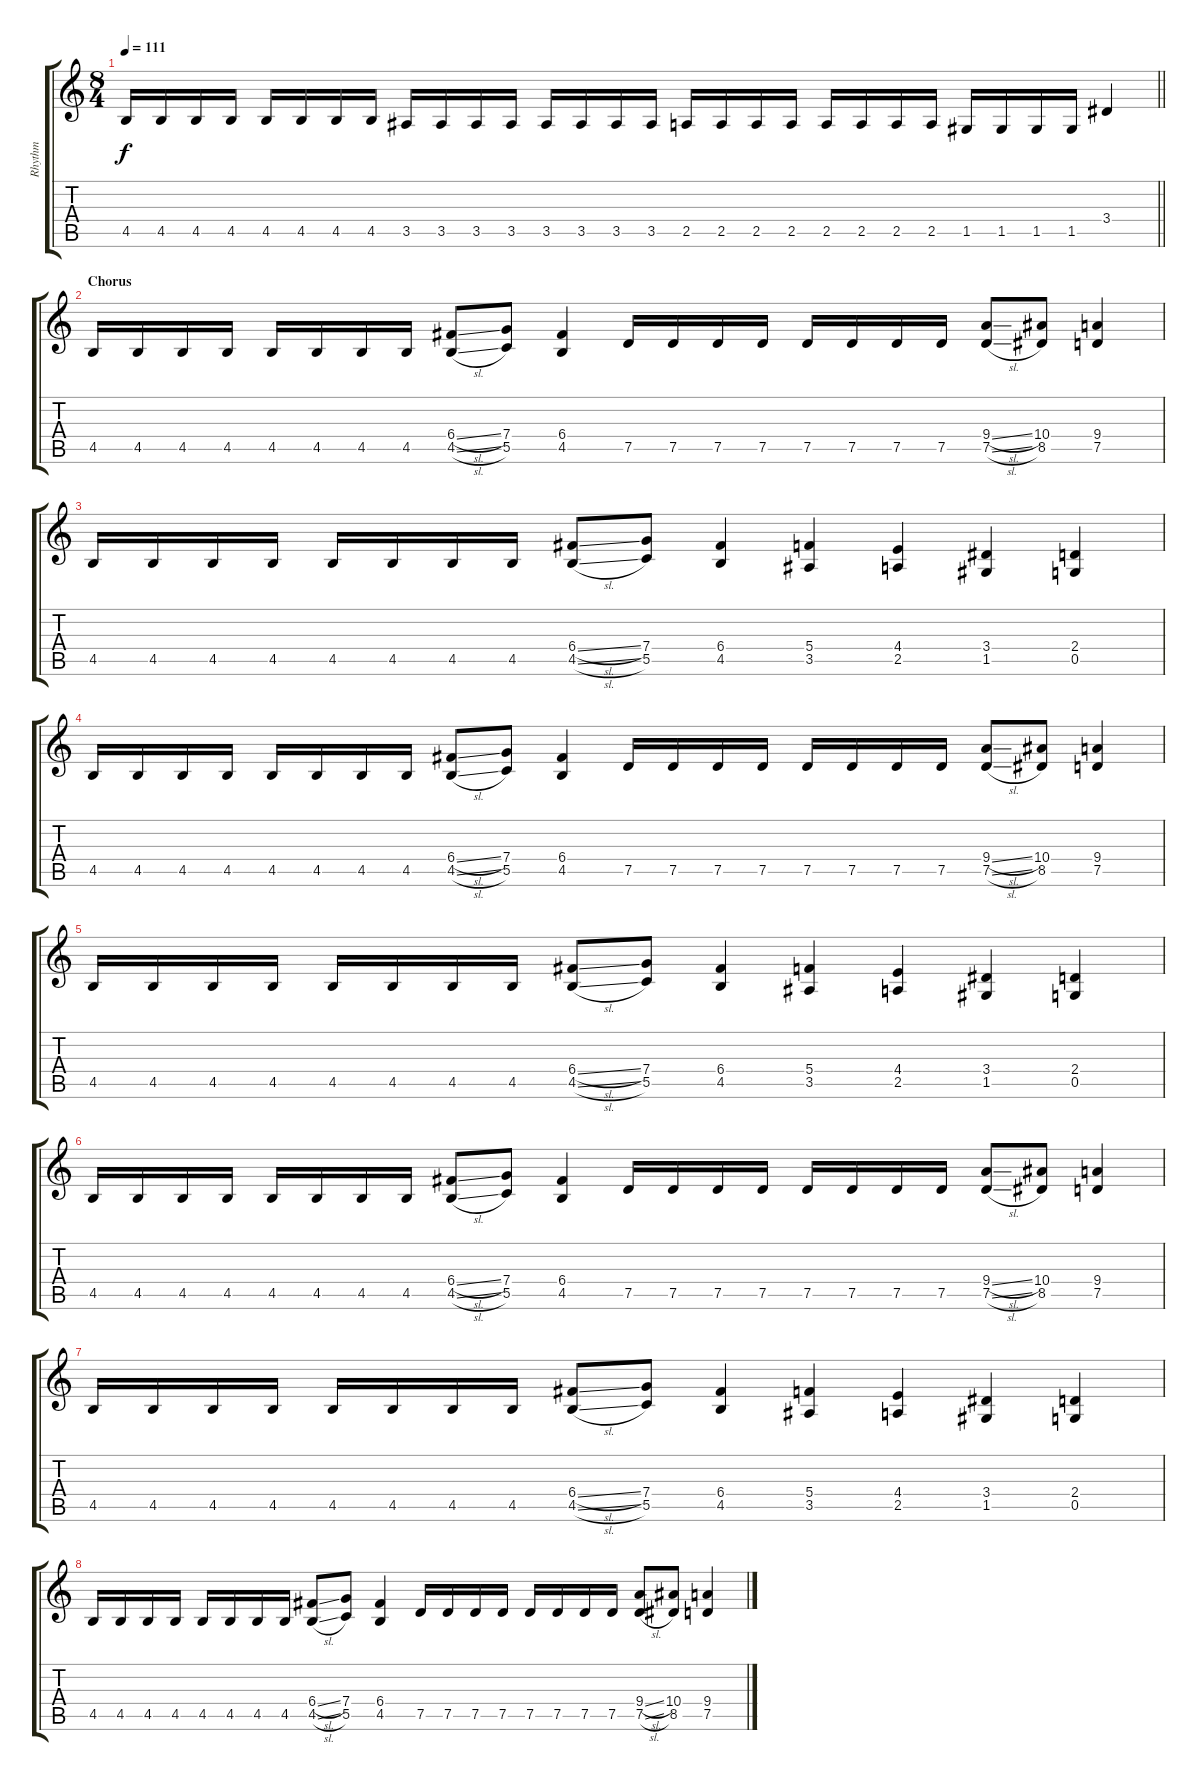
\track ("Rhythm" "Rhythm") {instrument overdrivenguitar}
\staff {score tabs}
\tuning (D4 A3 F3 C3 G2 D2) {hide}
\ts (8 4)
\tempo 111
\clef g2
\barLineRight lightlight
\ks c
4.5.16{dy f} 4.5.16 4.5.16 4.5.16 4.5.16 4.5.16 4.5.16 4.5.16 3.5.16 3.5.16 3.5.16 3.5.16 3.5.16 3.5.16 3.5.16 3.5.16 2.5.16 2.5.16 2.5.16 2.5.16 2.5.16 2.5.16 2.5.16 2.5.16 1.5.16 1.5.16 1.5.16 1.5.16 3.4.4 |
\section ("" "Chorus")
4.5.16 4.5.16 4.5.16 4.5.16 4.5.16 4.5.16 4.5.16 4.5.16 (6.4{sl} 4.5{sl}).8 (7.4 5.5).8 (6.4 4.5).4 7.5.16 7.5.16 7.5.16 7.5.16 7.5.16 7.5.16 7.5.16 7.5.16 (9.4{sl} 7.5{sl}).8 (10.4 8.5).8 (9.4 7.5).4 |
4.5.16 4.5.16 4.5.16 4.5.16 4.5.16 4.5.16 4.5.16 4.5.16 (6.4{sl} 4.5{sl}).8 (7.4 5.5).8 (6.4 4.5).4 (5.4 3.5).4 (4.4 2.5).4 (3.4 1.5).4 (2.4 0.5).4 |
4.5.16 4.5.16 4.5.16 4.5.16 4.5.16 4.5.16 4.5.16 4.5.16 (6.4{sl} 4.5{sl}).8 (7.4 5.5).8 (6.4 4.5).4 7.5.16 7.5.16 7.5.16 7.5.16 7.5.16 7.5.16 7.5.16 7.5.16 (9.4{sl} 7.5{sl}).8 (10.4 8.5).8 (9.4 7.5).4 |
4.5.16 4.5.16 4.5.16 4.5.16 4.5.16 4.5.16 4.5.16 4.5.16 (6.4{sl} 4.5{sl}).8 (7.4 5.5).8 (6.4 4.5).4 (5.4 3.5).4 (4.4 2.5).4 (3.4 1.5).4 (2.4 0.5).4 |
4.5.16 4.5.16 4.5.16 4.5.16 4.5.16 4.5.16 4.5.16 4.5.16 (6.4{sl} 4.5{sl}).8 (7.4 5.5).8 (6.4 4.5).4 7.5.16 7.5.16 7.5.16 7.5.16 7.5.16 7.5.16 7.5.16 7.5.16 (9.4{sl} 7.5{sl}).8 (10.4 8.5).8 (9.4 7.5).4 |
4.5.16 4.5.16 4.5.16 4.5.16 4.5.16 4.5.16 4.5.16 4.5.16 (6.4{sl} 4.5{sl}).8 (7.4 5.5).8 (6.4 4.5).4 (5.4 3.5).4 (4.4 2.5).4 (3.4 1.5).4 (2.4 0.5).4 |
4.5.16 4.5.16 4.5.16 4.5.16 4.5.16 4.5.16 4.5.16 4.5.16 (6.4{sl} 4.5{sl}).8 (7.4 5.5).8 (6.4 4.5).4 7.5.16 7.5.16 7.5.16 7.5.16 7.5.16 7.5.16 7.5.16 7.5.16 (9.4{sl} 7.5{sl}).8 (10.4 8.5).8 (9.4 7.5).4
